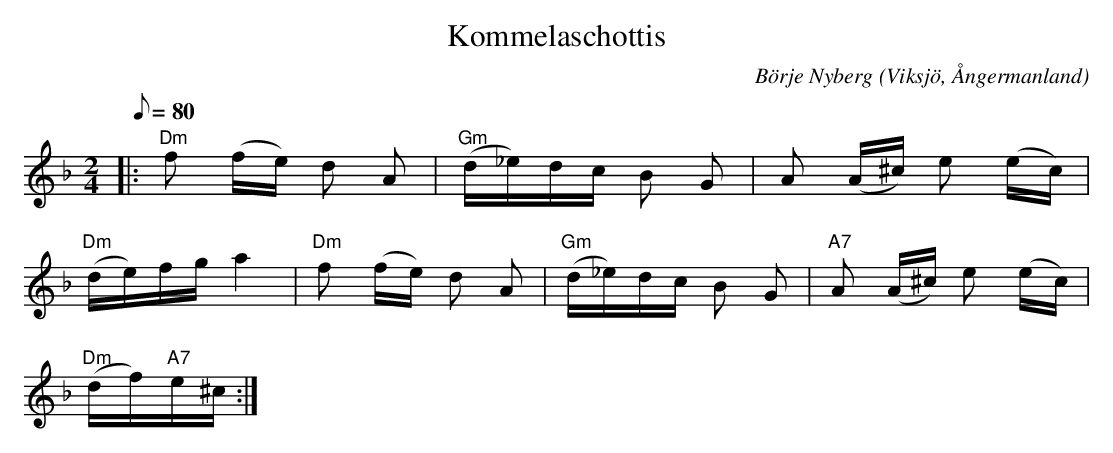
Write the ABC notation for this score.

X:1
T:Kommelaschottis
C:Börje Nyberg
O:Viksjö, Ångermanland
M:2/4
L:1/8
Q:80
K:Dm
|: "Dm"f (f/2e/2) d A | "Gm"(d/2_e/2)d/2c/2 B G | A (A/2^c/2) e (e/2c/2) |
 "Dm"(d/2e/2)f/2g/2 a2 | "Dm"f (f/2e/2) d A | "Gm" (d/2_e/2)d/2c/2 B G | "A7"A (A/2^c/2) e (e/2c/2) |
"Dm"(d/2f/2)"A7"e/2^c/2 :|
